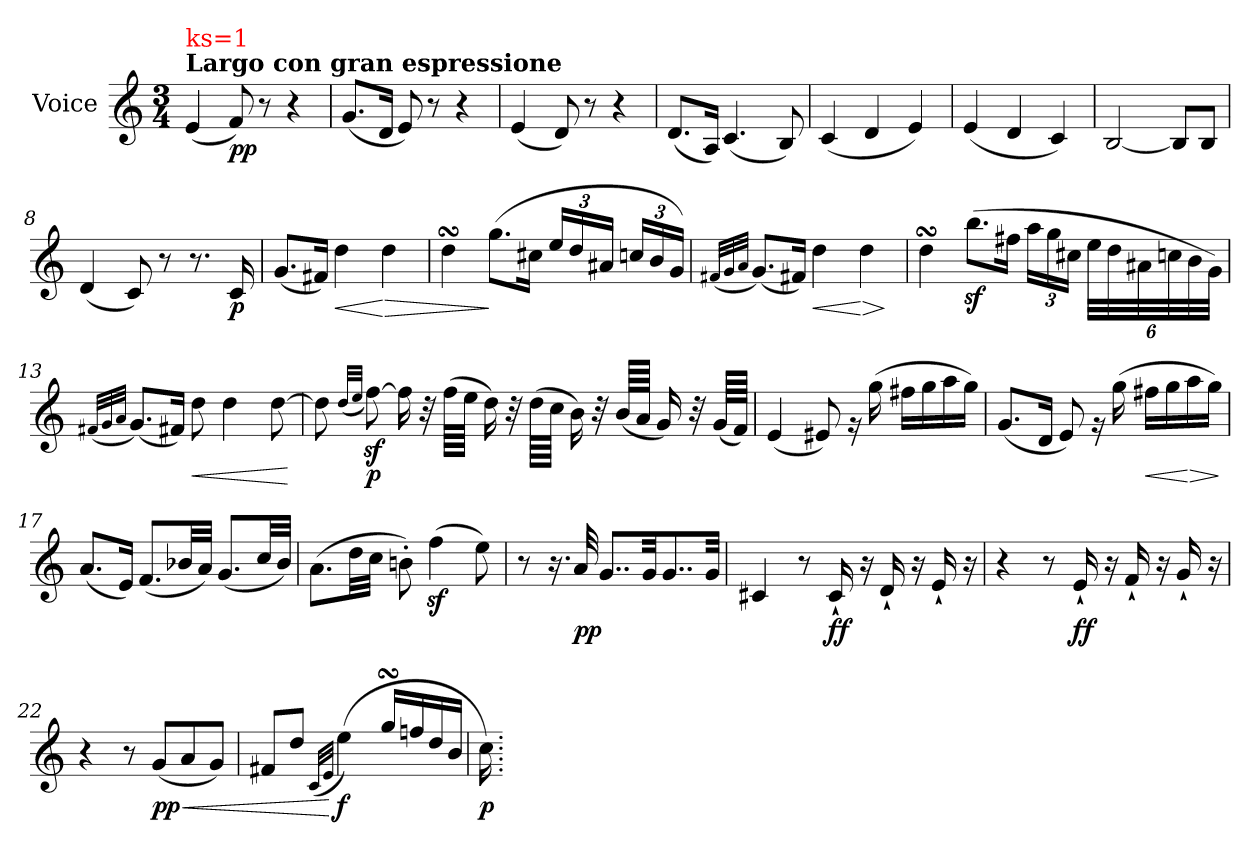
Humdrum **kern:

**kern	**dynam
*part1	*part1
*staff1	*staff1
*I"Voice	*
*I'V	*
*clefG2	*
*k[]	*
*M3/4	*
*MM35	*
=1	=1
!LO:TX:a:B:t=Largo con gran espressione	!
!LO:TX:a:color=#FF0000:t=ks=1	!
(<4e/	.
!	!LO:DY:b
8f/)	pp
8r	.
4r	.
=2	=2
(<8.g/L	.
16d/Jk	.
8e/)	.
8r	.
4r	.
=3	=3
(<4e/	.
8d/)	.
8r	.
4r	.
=4	=4
(<8.d/L	.
16A/Jk)	.
(<4.c/	.
8B/)	.
=5	=5
(<4c/	.
4d/	.
4e/)	.
=6	=6
(<4e/	.
4d/	.
4c/)	.
=7	=7
[2B/	.
8B/L]	.
8B/J	.
!!LO:LB:g=z
=8	=8
(<4d/	.
8c/)	.
8r	.
8.r	.
!	!LO:DY:b
16c/	p
=9	=9
(<8.g/L	.
16f#X/Jk)	.
!	!LO:HP:b
4dd\	<
!	!LO:HP:n=1:b
4dd\	[ >
=10	=10
4ddsSSS\	.
(>8.gg\L	]
16cc#X\Jk	.
*Xbrackettup	*
24ee/LL	.
24dd/	.
24a#X/JJ	.
24ccn/LL	.
24b/	.
24g/JJ)	.
=11	=11
(<32qf#X/LLL	.
32qg/	.
32qa/JJJ	.
(<8.g/L)	.
16f#/Jk)	.
!	!LO:HP:b
4dd\	<
!	!LO:HP:n=1:b
4dd\	[ >
.	]
=12	=12
4ddsSSS\	.
(>8.bbz<\L	.
16ff#X\Jk	.
24aa\LL	.
24gg\	.
24cc#X\JJ	.
48ee\LLL	.
48dd\	.
48a#X\	.
48ccn\	.
48b\	.
48g\JJJ)	.
!!LO:LB:g=z
=13	=13
(<32qf#X/LLL	.
32qg/	.
32qa/JJJ	.
(<8.g/L)	.
16f#X/Jk)	.
!	!LO:HP:b
8dd\	<
4dd\	.
[8dd\	.
.	[
=14	=14
8dd\]	.
(<32qdd/LLL	.
32qee/JJJ	.
!	!LO:DY:b
[8ffz<\)	p
16ff\]	.
32r	.
(>64ff\LLLL	.
64ee\JJJJ	.
16dd\)	.
32r	.
(>64dd\LLLL	.
64cc\JJJJ	.
16b\)	.
32r	.
(<64b/LLLL	.
64a/JJJJ	.
16g/)	.
32r	.
(<64g/LLLL	.
64f/JJJJ)	.
=15	=15
(<4e/	.
8e#Xi/)	.
16rg	.
(>16gg\	.
16ff#X\LL	.
16gg\	.
16aa\	.
16gg\JJ)	.
!!LO:LB:g=z
=16	=16
(<8.g/L	.
16d/Jk	.
8e/)	.
16rg	.
(>16gg\	.
!	!LO:HP:b
16ff#X\LL	<
16gg\	.
!	!LO:HP:n=1:b
16aa\	[ >
16gg\JJ)	.
.	]
=17	=17
(<8.a/L	.
16e/Jk)	.
(<8.f/L	.
32b-X/LL	.
32a/JJJ)	.
(<8.g/L	.
32cc/LL	.
32b-/JJJ)	.
=18	=18
(>8.a\L	.
32dd\LL	.
32cc\JJJ	.
8bn'\)	.
(>4ffz<\	.
8ee\)	.
=19	=19
8r	.
16.r	.
!	!LO:DY:b
32a/	pp
8..g/L	.
32g/KK	.
8..g/	.
32g/Jkk	.
!!LO:LB:g=z
=20	=20
4c#X/	.
8r	.
!	!LO:DY:b
16c#`/	ff
16r	.
16d`/	.
16r	.
16e`/	.
16r	.
=21	=21
4r	.
8r	.
!	!LO:DY:b
16e`/	ff
16r	.
16f`/	.
16r	.
16g`/	.
16r	.
=22	=22
4r	.
8r	.
!	!LO:HP:b
!	!LO:DY:n=1:b
(<8g/L	< pp
8a/	.
8g/J)	.
=23	=23
8f#X/L	.
8dd/J	.
(<32qc/LLL	.
32qe/JJJ	.
!	!LO:DY:n=1:b
(>4ee\)	[ f
16ggsSSS/LL	.
16ffn/	.
16dd/	.
16b/JJ	.
=24	=24
!	!LO:DY:b
16cc\)	p
=.	=.
*-	*-
